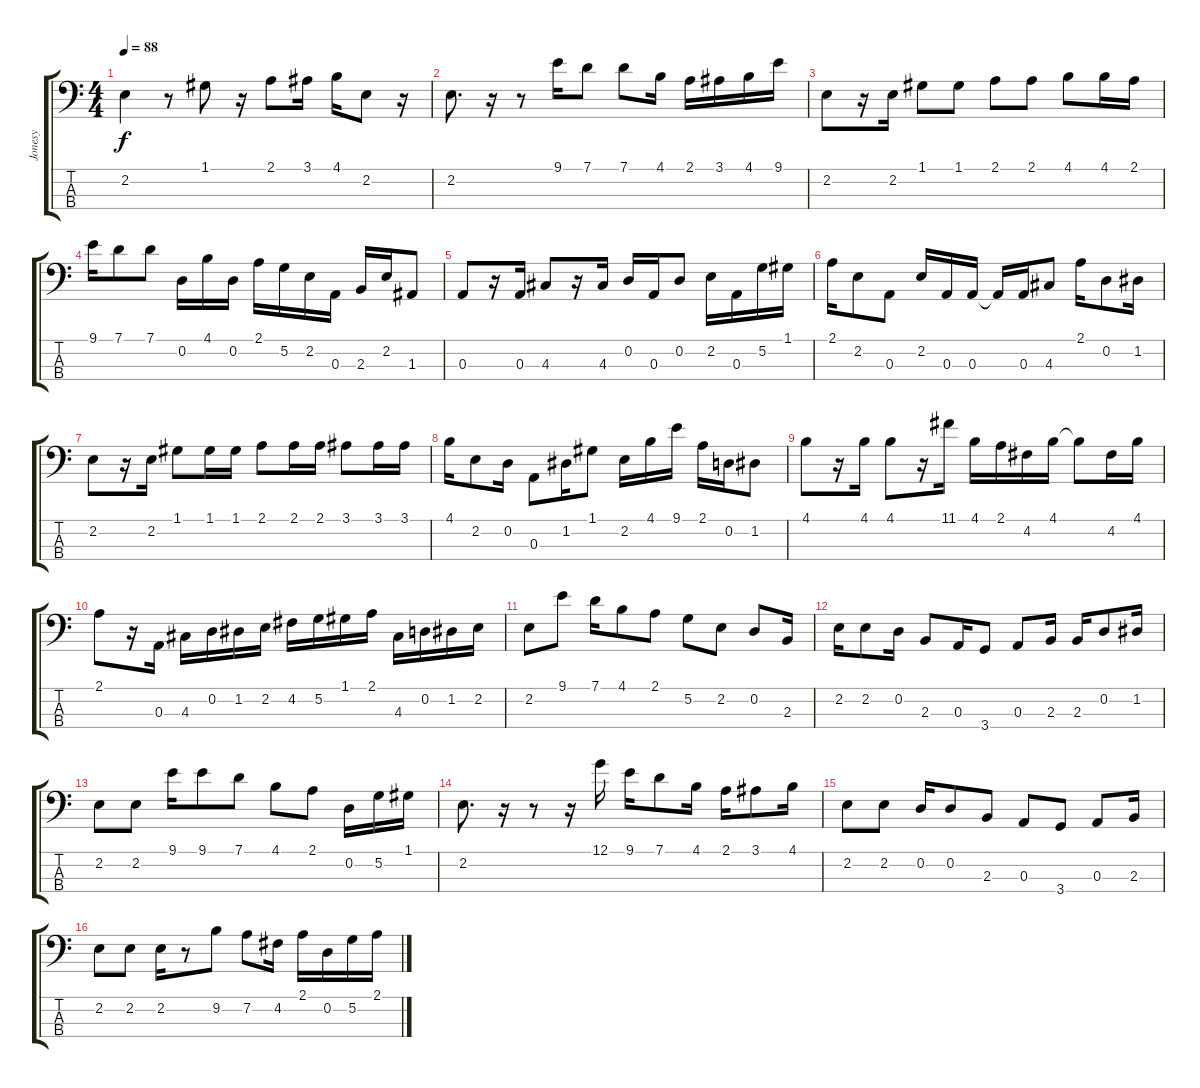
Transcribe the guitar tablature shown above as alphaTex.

\track ("Jonesy" "Jonesy") {instrument electricbassfinger}
\staff {score tabs}
\tuning (G2 D2 A1 E1) {hide}
\ts (4 4)
\tempo 88
\clef f4
\ks c
2.2.4{dy f} r.8 1.1.8 r.16 2.1.8 3.1.16 4.1.16 2.2.8 r.16 |
2.2.8{d} r.16 r.8 9.1.16 7.1.8 7.1.8 4.1.16 2.1.16 3.1.16 4.1.16 9.1.16 |
2.2.8 r.16 2.2.16 1.1.8 1.1.8 2.1.8 2.1.8 4.1.8 4.1.16 2.1.16 |
9.1.16 7.1.8 7.1.8 0.2.16 4.1.16 0.2.16 2.1.16 5.2.16 2.2.16 0.3.16 2.3.16 2.2.16 1.3.8 |
0.3.8 r.16 0.3.16 4.3.8 r.16 4.3.16 0.2.16 0.3.16 0.2.8 2.2.16 0.3.16 5.2.16 1.1.16 |
2.1.16 2.2.8 0.3.8 2.2.16 0.3.16 0.3.16 0.3{t}.16 0.3.16 4.3.8 2.1.16 0.2.8 1.2.16 |
2.2.8 r.16 2.2.16 1.1.8 1.1.16 1.1.16 2.1.8 2.1.16 2.1.16 3.1.8 3.1.16 3.1.16 |
4.1.16 2.2.8 0.2.16 0.3.8 1.2.16 1.1.8 2.2.16 4.1.16 9.1.16 2.1.16 0.2.16 1.2.8 |
4.1.8 r.16 4.1.16 4.1.8 r.16 11.1.16 4.1.16 2.1.16 4.2.16 4.1.16 4.1{t}.8 4.2.16 4.1.16 |
2.1.8 r.16 0.3.16 4.3.16 0.2.16 1.2.16 2.2.16 4.2.16 5.2.16 1.1.16 2.1.16 4.3.16 0.2.16 1.2.16 2.2.16 |
2.2.8 9.1.8 7.1.16 4.1.8 2.1.8 5.2.8 2.2.8 0.2.8 2.3.16 |
2.2.16 2.2.8 0.2.16 2.3.8 0.3.16 3.4.8 0.3.8 2.3.16 2.3.16 0.2.8 1.2.16 |
2.2.8 2.2.8 9.1.16 9.1.8 7.1.8 4.1.8 2.1.8 0.2.16 5.2.16 1.1.16 |
2.2.8{d} r.16 r.8 r.16 12.1.16 9.1.16 7.1.8 4.1.16 2.1.16 3.1.8 4.1.16 |
2.2.8 2.2.8 0.2.16 0.2.8 2.3.8 0.3.8 3.4.8 0.3.8 2.3.16 |
2.2.8 2.2.8 2.2.16 r.8 9.2.8 7.2.8 4.2.16 2.1.16 0.2.16 5.2.16 2.1.16
